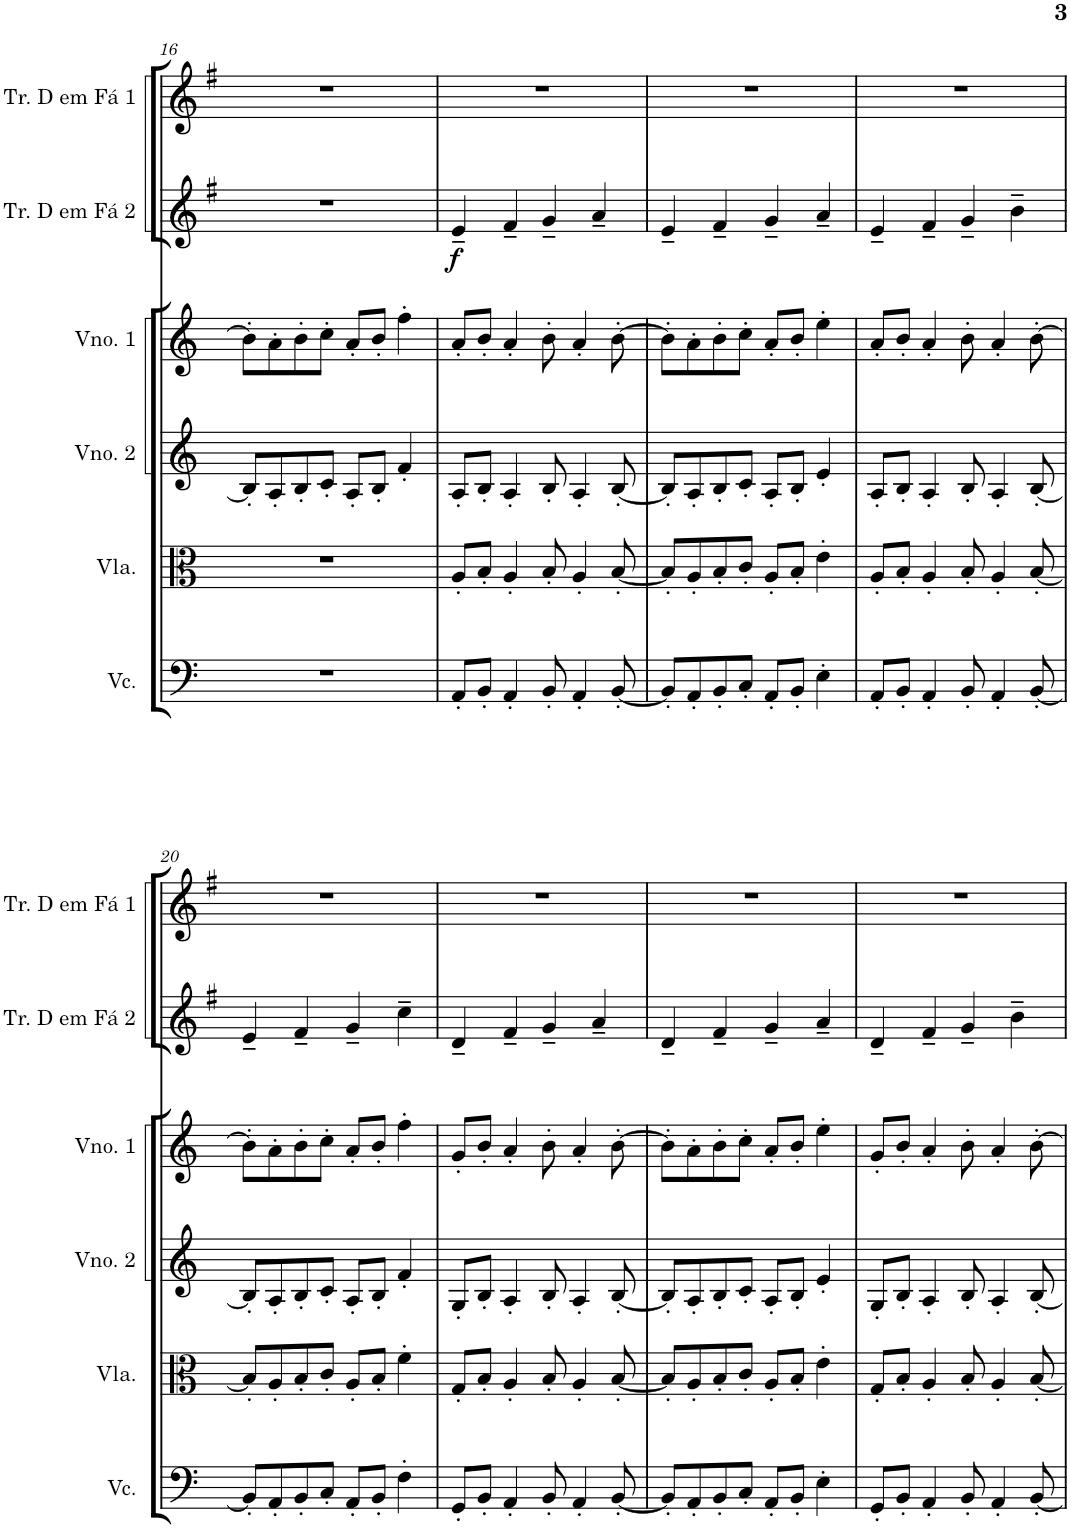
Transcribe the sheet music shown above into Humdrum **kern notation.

**kern	**kern	**kern	**kern	**kern	**dynam	**kern
*part6	*part5	*part4	*part3	*part2	*part2	*part1
*staff6	*staff5	*staff4	*staff3	*staff2	*staff2	*staff1
*I"Violoncelo	*I"Viola	*I"Violino 2	*I"Violino 1	*I"Trompa em Fá 2	*	*I"Trompa em Fá 1
*I'Vc.	*I'Vla.	*I'Vno. 2	*I'Vno. 1	*	*	*
!!LO:PB:g=z
*clefF4	*clefC3	*clefG2	*clefG2	*clefG2	*	*clefG2
*	*	*	*	*Trd4c7	*	*Trd4c7
*k[]	*k[]	*k[]	*k[]	*k[f#]	*	*k[f#]
*M4/4	*M4/4	*M4/4	*M4/4	*M4/4	*	*M4/4
=16	=16	=16	=16	=16	=16	=16
1r	1r	8B'/L]	8b'\L]	1r	.	1r
.	.	8A'/	8a'\	.	.	.
.	.	8B'/	8b'\	.	.	.
.	.	8c'/J	8cc'\J	.	.	.
.	.	8A'/L	8a'/L	.	.	.
.	.	8B'/J	8b'/J	.	.	.
.	.	4f'/	4ff'\	.	.	.
=17	=17	=17	=17	=17	=17	=17
!	!	!	!	!	!LO:DY:b	!
8AA'/L	8A'/L	8A'/L	8a'/L	4e~/	f	1r
8BB'/J	8B'/J	8B'/J	8b'/J	.	.	.
4AA'/	4A'/	4A'/	4a'/	4f#~/	.	.
8BB'/	8B'/	8B'/	8b'\	4g~/	.	.
4AA'/	4A'/	4A'/	4a'/	.	.	.
.	.	.	.	4a~/	.	.
[8BB'/	[8B'/	[8B'/	[8b'\	.	.	.
=18	=18	=18	=18	=18	=18	=18
8BB'/L]	8B'/L]	8B'/L]	8b'\L]	4e~/	.	1r
8AA'/	8A'/	8A'/	8a'\	.	.	.
8BB'/	8B'/	8B'/	8b'\	4f#~/	.	.
8C'/J	8c'/J	8c'/J	8cc'\J	.	.	.
8AA'/L	8A'/L	8A'/L	8a'/L	4g~/	.	.
8BB'/J	8B'/J	8B'/J	8b'/J	.	.	.
4E'\	4e'\	4e'/	4ee'\	4a~/	.	.
=19	=19	=19	=19	=19	=19	=19
8AA'/L	8A'/L	8A'/L	8a'/L	4e~/	.	1r
8BB'/J	8B'/J	8B'/J	8b'/J	.	.	.
4AA'/	4A'/	4A'/	4a'/	4f#~/	.	.
8BB'/	8B'/	8B'/	8b'\	4g~/	.	.
4AA'/	4A'/	4A'/	4a'/	.	.	.
.	.	.	.	4b~\	.	.
[8BB'/	[8B'/	[8B'/	[8b'\	.	.	.
!!LO:LB:g=z
=20	=20	=20	=20	=20	=20	=20
8BB'/L]	8B'/L]	8B'/L]	8b'\L]	4e~/	.	1r
8AA'/	8A'/	8A'/	8a'\	.	.	.
8BB'/	8B'/	8B'/	8b'\	4f#~/	.	.
8C'/J	8c'/J	8c'/J	8cc'\J	.	.	.
8AA'/L	8A'/L	8A'/L	8a'/L	4g~/	.	.
8BB'/J	8B'/J	8B'/J	8b'/J	.	.	.
4F'\	4f'\	4f'/	4ff'\	4cc~\	.	.
=21	=21	=21	=21	=21	=21	=21
8GG'/L	8G'/L	8G'/L	8g'/L	4d~/	.	1r
8BB'/J	8B'/J	8B'/J	8b'/J	.	.	.
4AA'/	4A'/	4A'/	4a'/	4f#~/	.	.
8BB'/	8B'/	8B'/	8b'\	4g~/	.	.
4AA'/	4A'/	4A'/	4a'/	.	.	.
.	.	.	.	4a~/	.	.
[8BB'/	[8B'/	[8B'/	[8b'\	.	.	.
=22	=22	=22	=22	=22	=22	=22
8BB'/L]	8B'/L]	8B'/L]	8b'\L]	4d~/	.	1r
8AA'/	8A'/	8A'/	8a'\	.	.	.
8BB'/	8B'/	8B'/	8b'\	4f#~/	.	.
8C'/J	8c'/J	8c'/J	8cc'\J	.	.	.
8AA'/L	8A'/L	8A'/L	8a'/L	4g~/	.	.
8BB'/J	8B'/J	8B'/J	8b'/J	.	.	.
4E'\	4e'\	4e'/	4ee'\	4a~/	.	.
=23	=23	=23	=23	=23	=23	=23
8GG'/L	8G'/L	8G'/L	8g'/L	4d~/	.	1r
8BB'/J	8B'/J	8B'/J	8b'/J	.	.	.
4AA'/	4A'/	4A'/	4a'/	4f#~/	.	.
8BB'/	8B'/	8B'/	8b'\	4g~/	.	.
4AA'/	4A'/	4A'/	4a'/	.	.	.
.	.	.	.	4b~\	.	.
[8BB'/	[8B'/	[8B'/	[8b'\	.	.	.
=	=	=	=	=	=	=
*-	*-	*-	*-	*-	*-	*-
